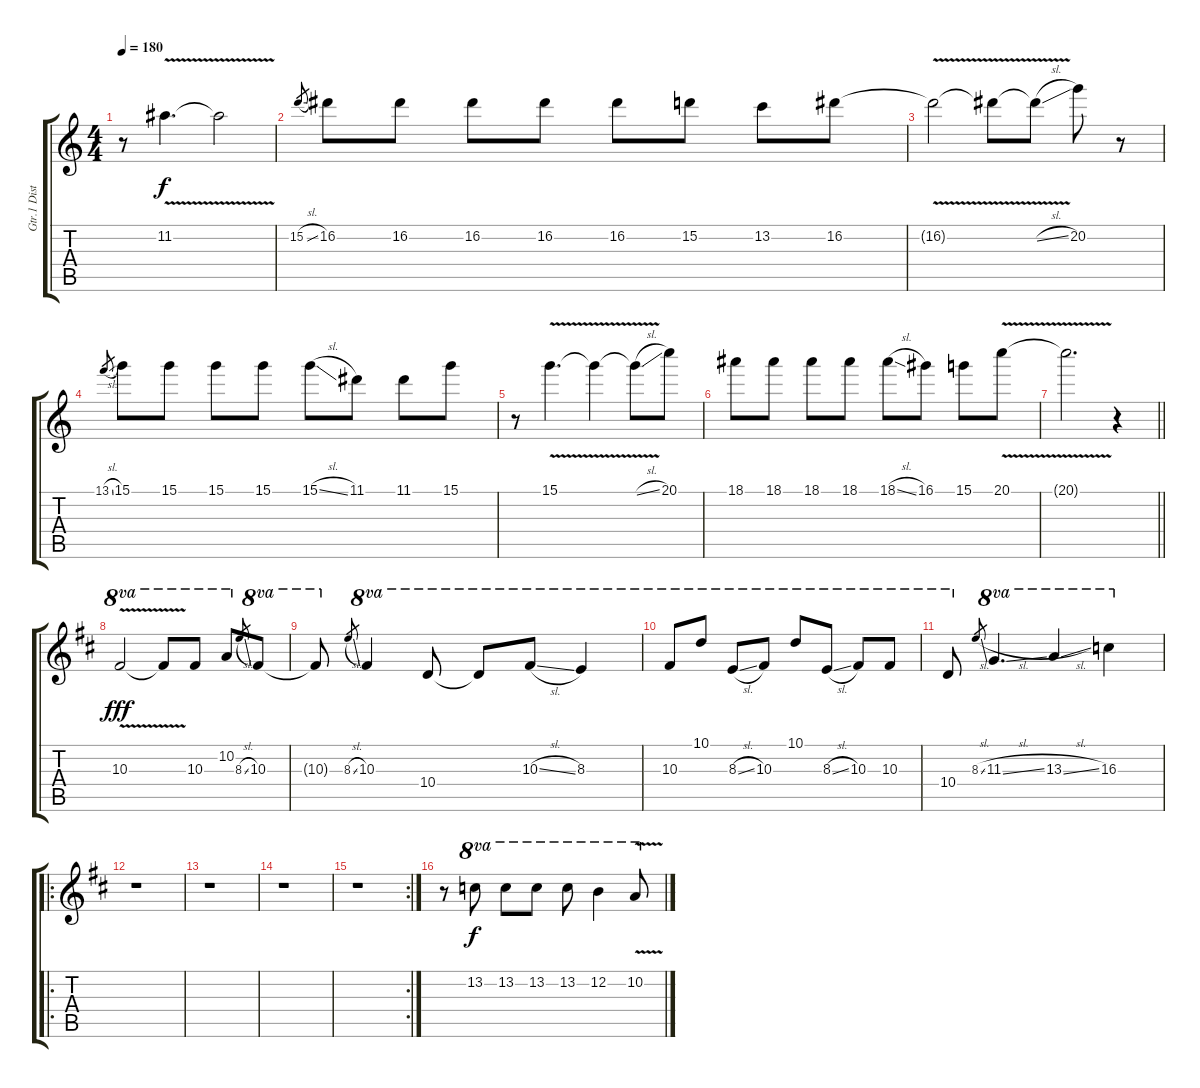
\track ("Gtr.1 Dist Gtr. Open E Tuning" "Gtr.1 Dist") {instrument distortionguitar}
\staff {score tabs}
\tuning (E4 B3 Ab3 E3 B2 E2) {hide}
\ts (4 4)
\tempo 180
\clef g2
\ks c
r.8{dy f} 11.2{v}.4{d} 11.2{v t}.2 |
15.2{sl}.8{gr} 16.2.8 16.2.8 16.2.8 16.2.8 16.2.8 15.2.8 13.2.8 16.2.8 |
16.2{v t}.2 16.2{v t}.8 16.2{sl t}.8 20.2.8 r.8 |
13.1{sl}.8{gr} 15.1.8 15.1.8 15.1.8 15.1.8 15.1{sl}.8 11.1.8 11.1.8 15.1.8 |
r.8 15.1{v}.4{d} 15.1{v t}.4 15.1{sl t}.8 20.1.8 |
18.1.8 18.1.8 18.1.8 18.1.8 18.1{sl}.8 16.1.8 15.1.8 20.1{v}.8 |
\barLineRight lightlight
20.1{v t}.2{d} r.4 |
\ks d
10.3{v}.2{ot 8va dy fff} 10.3{v t}.8{ot 8va} 10.3.8{ot 8va} 10.2.8{ot 8va} 8.3{sl}.8{gr} 10.3.8{ot 8va} |
10.3{t}.8{ot 8va} 8.3{sl}.8{gr} 10.3.4{ot 8va} 10.4.8{ot 8va} 10.4{t}.8{ot 8va} 10.3{sl}.8{ot 8va} 8.3.4{ot 8va} |
10.3.8{ot 8va} 10.1.8{ot 8va} 8.3{sl}.8{ot 8va} 10.3.8{ot 8va} 10.1.8{ot 8va} 8.3{sl}.8{ot 8va} 10.3.8{ot 8va} 10.3.8{ot 8va} |
10.4.8{ot 8va} 8.3{sl}.8{gr} 11.3{sl}.4{d ot 8va} 13.3{sl}.4{ot 8va} 16.3.4{ot 8va} |
\ro
r.1 |
r.1 |
r.1 |
\rc 2
r.1 |
r.8 13.2.8{ot 8va dy f} 13.2.8{ot 8va} 13.2.8{ot 8va} 13.2.8{ot 8va} 12.2.4{ot 8va} 10.2{v}.8{ot 8va}
